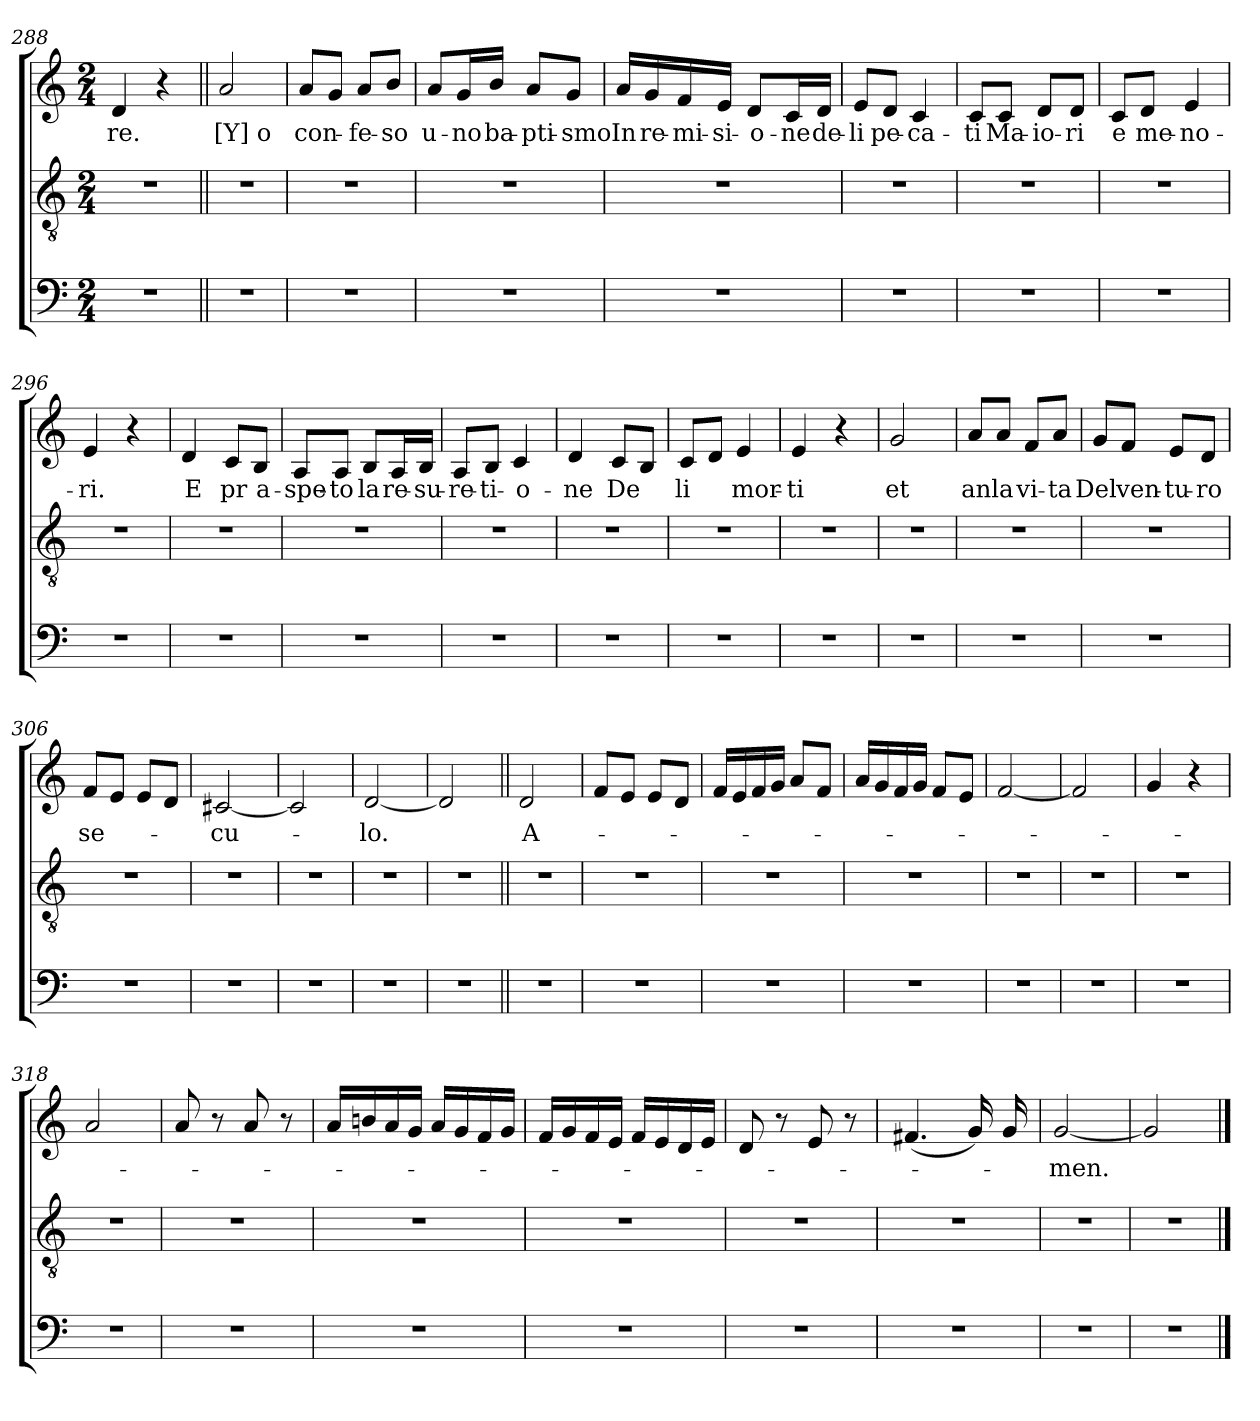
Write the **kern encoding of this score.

**kern	**kern	**kern	**text
*part3	*part2	*part1	*part1
*staff3	*staff2	*staff1	*staff1
*clefF4	*clefGv2	*clefG2	*
*k[]	*k[]	*k[]	*
*C:	*C:	*C:	*
*M2/4	*M2/4	*M2/4	*
=288	=288	=288	=288
!	!	!	!LO:LY:b
2r	2r	4d/	-re.
.	.	4r	.
=289||	=289||	=289||	=289||
!	!	!	!LO:LY:b
2r	2r	2a/	[Y]o
=290	=290	=290	=290
!	!	!	!LO:LY:b
2r	2r	8a/L	con-
.	.	8g/J	.
!	!	!	!LO:LY:b
.	.	8a/L	-fe-
!	!	!	!LO:LY:b
.	.	8b/J	-so
!!LO:PB:g=z
=291	=291	=291	=291
!	!	!	!LO:LY:b
2r	2r	8a/L	u-
!	!	!	!LO:LY:b
.	.	16g/L	-no
!	!	!	!LO:LY:b
.	.	16b/JJ	ba-
!	!	!	!LO:LY:b
.	.	8a/L	-pti-
!	!	!	!LO:LY:b
.	.	8g/J	-smo
=292	=292	=292	=292
!	!	!	!LO:LY:b
2r	2r	16a/LL	In
!	!	!	!LO:LY:b
.	.	16g/	re-
!	!	!	!LO:LY:b
.	.	16f/	-mi-
!	!	!	!LO:LY:b
.	.	16e/JJ	-si-
!	!	!	!LO:LY:b
.	.	8d/L	-o-
!	!	!	!LO:LY:b
.	.	16c/L	-ne
!	!	!	!LO:LY:b
.	.	16d/JJ	de-
=293	=293	=293	=293
!	!	!	!LO:LY:b
2r	2r	8e/L	-li
!	!	!	!LO:LY:b
.	.	8d/J	pe-
!	!	!	!LO:LY:b
.	.	4c/	-ca-
=294	=294	=294	=294
!	!	!	!LO:LY:b
2r	2r	8c/L	-ti
!	!	!	!LO:LY:b
.	.	8c/J	Ma-
!	!	!	!LO:LY:b
.	.	8d/L	-io-
!	!	!	!LO:LY:b
.	.	8d/J	-ri
=295	=295	=295	=295
!	!	!	!LO:LY:b
2r	2r	8c/L	e
!	!	!	!LO:LY:b
.	.	8d/J	me-
!	!	!	!LO:LY:b
.	.	4e/	-no-
=296	=296	=296	=296
!	!	!	!LO:LY:b
2r	2r	4e/	-ri.
.	.	4r	.
=297	=297	=297	=297
!	!	!	!LO:LY:b
2r	2r	4d/	E
!	!	!	!LO:LY:b
.	.	8c/L	pr
!	!	!	!LO:LY:b
.	.	8B/J	a-
=298	=298	=298	=298
!	!	!	!LO:LY:b
2r	2r	8A/L	-spe-
!	!	!	!LO:LY:b
.	.	8A/J	-to
!	!	!	!LO:LY:b
.	.	8B/L	la
!	!	!	!LO:LY:b
.	.	16A/L	re-
!	!	!	!LO:LY:b
.	.	16B/JJ	-su-
=299	=299	=299	=299
!	!	!	!LO:LY:b
2r	2r	8A/L	-re-
!	!	!	!LO:LY:b
.	.	8B/J	-ti-
!	!	!	!LO:LY:b
.	.	4c/	-o-
=300	=300	=300	=300
!	!	!	!LO:LY:b
2r	2r	4d/	-ne
!	!	!	!LO:LY:b
.	.	8c/L	De
.	.	8B/J	.
=301	=301	=301	=301
!	!	!	!LO:LY:b
2r	2r	8c/L	li
.	.	8d/J	.
!	!	!	!LO:LY:b
.	.	4e/	mor-
!!LO:LB:g=z
=302	=302	=302	=302
!	!	!	!LO:LY:b
2r	2r	4e/	-ti
.	.	4r	.
=303	=303	=303	=303
!	!	!	!LO:LY:b
2r	2r	2g/	et
=304	=304	=304	=304
!	!	!	!LO:LY:b
2r	2r	8a/L	an
!	!	!	!LO:LY:b
.	.	8a/J	la
!	!	!	!LO:LY:b
.	.	8f/L	vi-
!	!	!	!LO:LY:b
.	.	8a/J	-ta
=305	=305	=305	=305
!	!	!	!LO:LY:b
2r	2r	8g/L	Del
!	!	!	!LO:LY:b
.	.	8f/J	ven-
!	!	!	!LO:LY:b
.	.	8e/L	-tu-
!	!	!	!LO:LY:b
.	.	8d/J	-ro
=306	=306	=306	=306
!	!	!	!LO:LY:b
2r	2r	8f/L	se-
.	.	8e/J	.
.	.	8e/L	.
.	.	8d/J	.
=307	=307	=307	=307
!	!	!	!LO:LY:b
2r	2r	[2c#X/	-cu-
=308	=308	=308	=308
2r	2r	2c#/]	.
=309	=309	=309	=309
!	!	!	!LO:LY:b
2r	2r	[2d/	-lo.
=310	=310	=310	=310
2r	2r	2d/]	.
=311||	=311||	=311||	=311||
!	!	!	!LO:LY:b
2r	2r	2d/	A-
=312	=312	=312	=312
2r	2r	8f/L	.
.	.	8e/J	.
.	.	8e/L	.
.	.	8d/J	.
=313	=313	=313	=313
2r	2r	16f/LL	.
.	.	16e/	.
.	.	16f/	.
.	.	16g/JJ	.
.	.	8a/L	.
.	.	8f/J	.
=314	=314	=314	=314
2r	2r	16a/LL	.
.	.	16g/	.
.	.	16f/	.
.	.	16g/JJ	.
.	.	8f/L	.
.	.	8e/J	.
=315	=315	=315	=315
2r	2r	[2f/	.
=316	=316	=316	=316
2r	2r	2f/]	.
!!LO:LB:g=z
=317	=317	=317	=317
2r	2r	4g/	.
.	.	4r	.
=318	=318	=318	=318
2r	2r	2a/	.
=319	=319	=319	=319
2r	2r	8a/	.
.	.	8r	.
.	.	8a/	.
.	.	8r	.
=320	=320	=320	=320
2r	2r	16a/LL	.
.	.	16bn/	.
.	.	16a/	.
.	.	16g/JJ	.
.	.	16a/LL	.
.	.	16g/	.
.	.	16f/	.
.	.	16g/JJ	.
=321	=321	=321	=321
2r	2r	16f/LL	.
.	.	16g/	.
.	.	16f/	.
.	.	16e/JJ	.
.	.	16f/LL	.
.	.	16e/	.
.	.	16d/	.
.	.	16e/JJ	.
=322	=322	=322	=322
2r	2r	8d/	.
.	.	8r	.
.	.	8e/	.
.	.	8r	.
=323	=323	=323	=323
2r	2r	(<4.f#X/	.
*	*	*tremolo	*
.	.	16g/)	.
.	.	16g/)	.
*	*	*Xtremolo	*
=324	=324	=324	=324
!	!	!	!LO:LY:b
2r	2r	[2g/	-men.
=325	=325	=325	=325
2r	2r	2g/]	.
==	==	==	==
*-	*-	*-	*-
